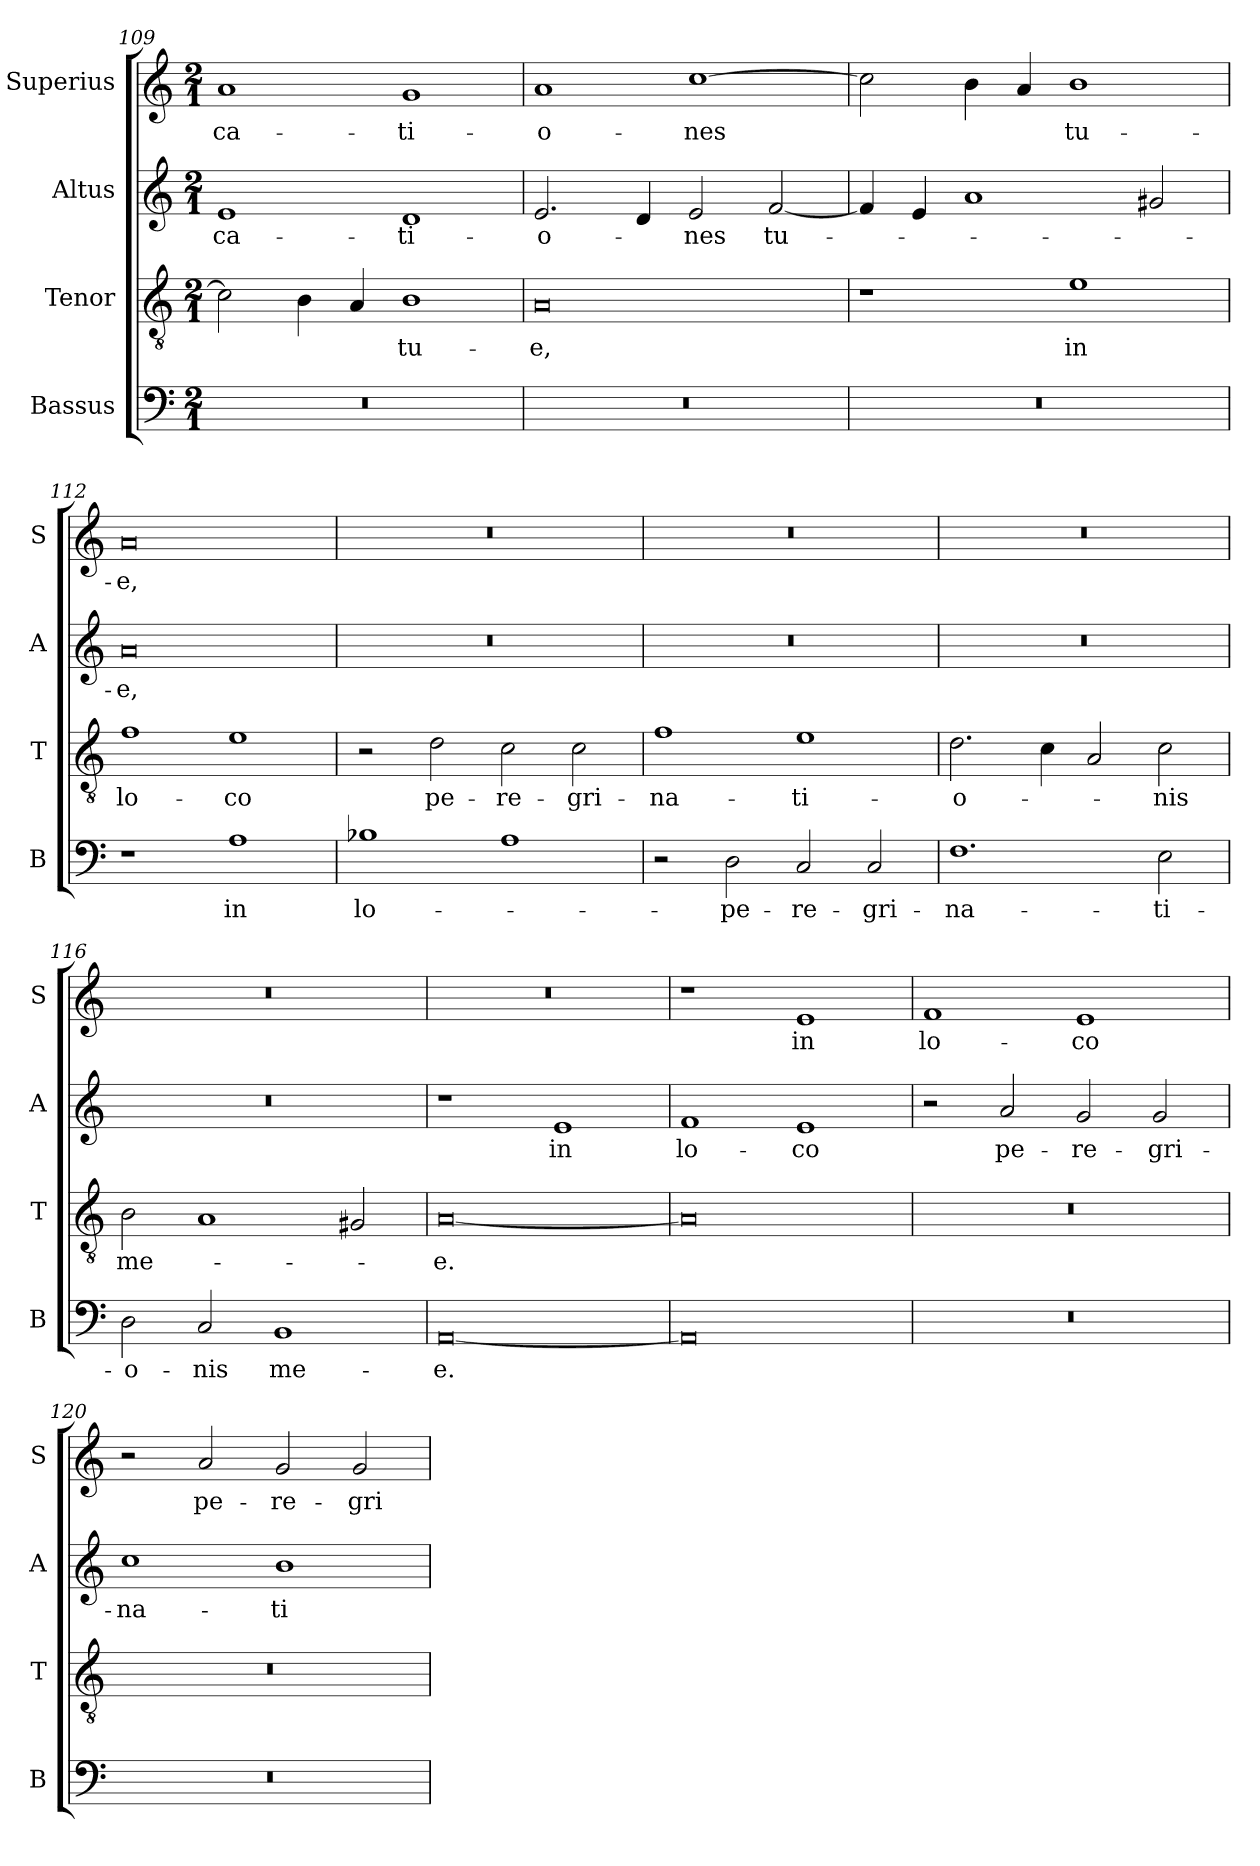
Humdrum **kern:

**kern	**text	**kern	**text	**kern	**text	**kern	**text
*part4	*part4	*part3	*part3	*part2	*part2	*part1	*part1
*staff4	*staff4	*staff3	*staff3	*staff2	*staff2	*staff1	*staff1
*I"Bassus	*	*I"Tenor	*	*I"Altus	*	*I"Superius	*
*I'B	*	*I'T	*	*I'A	*	*I'S	*
*clefF4	*	*clefGv2	*	*clefG2	*	*clefG2	*
*k[]	*	*k[]	*	*k[]	*	*k[]	*
*M2/1	*	*M2/1	*	*M2/1	*	*M2/1	*
=109	=109	=109	=109	=109	=109	=109	=109
0r	.	2c\]	.	1e	-ca-	1a	-ca-
.	.	4B\	.	.	.	.	.
.	.	4A/	.	.	.	.	.
.	.	1B	tu-	1d	-ti-	1g	-ti-
=110	=110	=110	=110	=110	=110	=110	=110
0r	.	0A	-e,	2.e/	-o-	1a	-o-
.	.	.	.	4d/	.	.	.
.	.	.	.	2e/	-nes	[1cc	-nes
.	.	.	.	[2f/	tu-	.	.
=111	=111	=111	=111	=111	=111	=111	=111
0r	.	1r	.	4f/]	.	2cc\]	.
.	.	.	.	4e/	.	.	.
.	.	.	.	1a	.	4b\	.
.	.	.	.	.	.	4a/	.
.	.	1e	in	.	.	1b	tu-
.	.	.	.	2g#X/	.	.	.
=112	=112	=112	=112	=112	=112	=112	=112
1r	.	1f	lo-	0a	-e,	0a	-e,
1A	in	1e	-co	.	.	.	.
=113	=113	=113	=113	=113	=113	=113	=113
1B-X	lo-	2r	.	0r	.	0r	.
.	.	2d\	pe-	.	.	.	.
1A	.	2c\	-re-	.	.	.	.
.	.	2c\	-gri-	.	.	.	.
=114	=114	=114	=114	=114	=114	=114	=114
2r	.	1f	-na-	0r	.	0r	.
2D\	pe-	.	.	.	.	.	.
2C/	-re-	1e	-ti-	.	.	.	.
2C/	-gri-	.	.	.	.	.	.
=115	=115	=115	=115	=115	=115	=115	=115
1.F	-na-	2.d\	-o-	0r	.	0r	.
.	.	4c\	.	.	.	.	.
.	.	2A/	.	.	.	.	.
2E\	-ti-	2c\	-nis	.	.	.	.
=116	=116	=116	=116	=116	=116	=116	=116
2D\	-o-	2B\	me-	0r	.	0r	.
2C/	-nis	1A	.	.	.	.	.
1BB	me-	.	.	.	.	.	.
.	.	2G#X/	.	.	.	.	.
=117	=117	=117	=117	=117	=117	=117	=117
[0AA	-e.	[0A	-e.	1r	.	0r	.
.	.	.	.	1e	in	.	.
=118	=118	=118	=118	=118	=118	=118	=118
0AA]	.	0A]	.	1f	lo-	1r	.
.	.	.	.	1e	-co	1e	in
=119	=119	=119	=119	=119	=119	=119	=119
0r	.	0r	.	2r	.	1f	lo-
.	.	.	.	2a/	-pe-	.	.
.	.	.	.	2g/	-re-	1e	-co
.	.	.	.	2g/	gri-	.	.
=120	=120	=120	=120	=120	=120	=120	=120
0r	.	0r	.	1cc	-na-	2r	.
.	.	.	.	.	.	2a/	-pe-
.	.	.	.	1b	-ti-	2g/	-re-
.	.	.	.	.	.	2g/	gri-
=	=	=	=	=	=	=	=
*-	*-	*-	*-	*-	*-	*-	*-
